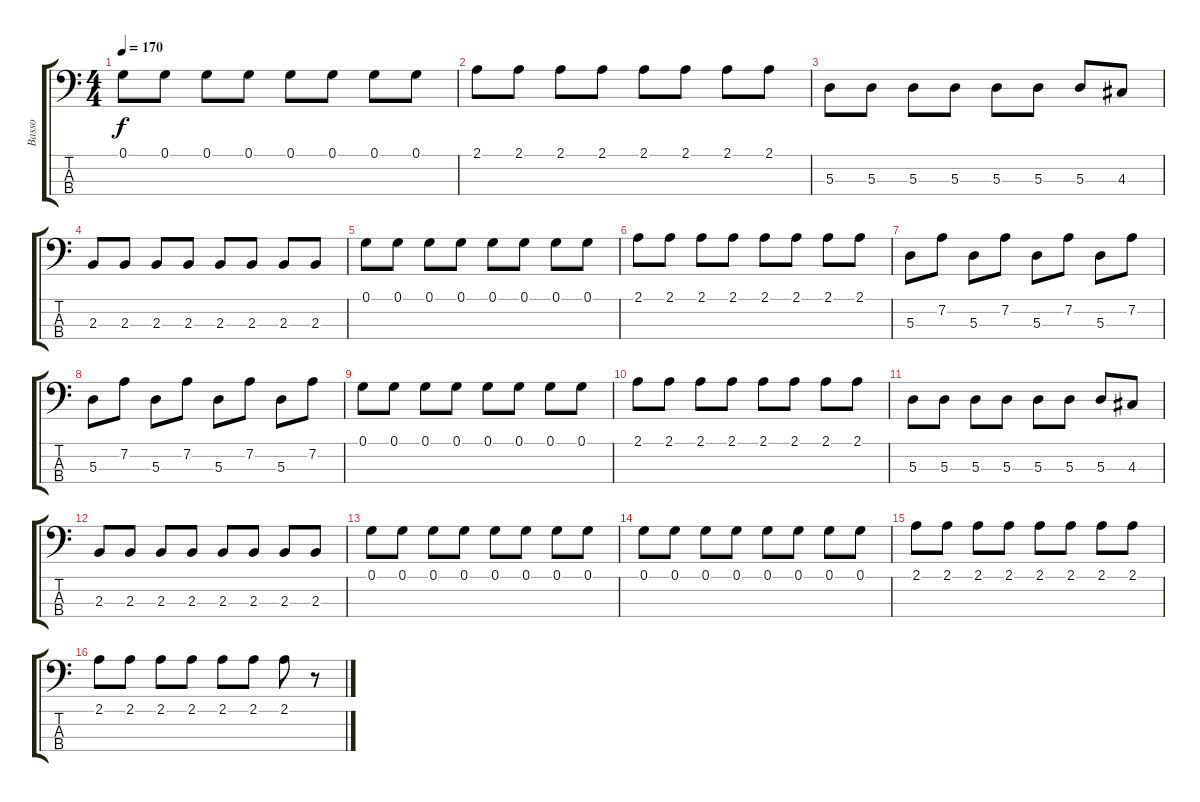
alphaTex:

\track ("Basso" "Basso") {instrument electricbassfinger}
\staff {score tabs}
\tuning (G2 D2 A1 E1) {hide}
\ts (4 4)
\tempo 170
\clef f4
\ks c
0.1.8{dy f} 0.1.8 0.1.8 0.1.8 0.1.8 0.1.8 0.1.8 0.1.8 |
2.1.8 2.1.8 2.1.8 2.1.8 2.1.8 2.1.8 2.1.8 2.1.8 |
5.3.8 5.3.8 5.3.8 5.3.8 5.3.8 5.3.8 5.3.8 4.3.8 |
2.3.8 2.3.8 2.3.8 2.3.8 2.3.8 2.3.8 2.3.8 2.3.8 |
0.1.8 0.1.8 0.1.8 0.1.8 0.1.8 0.1.8 0.1.8 0.1.8 |
2.1.8 2.1.8 2.1.8 2.1.8 2.1.8 2.1.8 2.1.8 2.1.8 |
5.3.8 7.2.8 5.3.8 7.2.8 5.3.8 7.2.8 5.3.8 7.2.8 |
5.3.8 7.2.8 5.3.8 7.2.8 5.3.8 7.2.8 5.3.8 7.2.8 |
0.1.8 0.1.8 0.1.8 0.1.8 0.1.8 0.1.8 0.1.8 0.1.8 |
2.1.8 2.1.8 2.1.8 2.1.8 2.1.8 2.1.8 2.1.8 2.1.8 |
5.3.8 5.3.8 5.3.8 5.3.8 5.3.8 5.3.8 5.3.8 4.3.8 |
2.3.8 2.3.8 2.3.8 2.3.8 2.3.8 2.3.8 2.3.8 2.3.8 |
0.1.8 0.1.8 0.1.8 0.1.8 0.1.8 0.1.8 0.1.8 0.1.8 |
0.1.8 0.1.8 0.1.8 0.1.8 0.1.8 0.1.8 0.1.8 0.1.8 |
2.1.8 2.1.8 2.1.8 2.1.8 2.1.8 2.1.8 2.1.8 2.1.8 |
2.1.8 2.1.8 2.1.8 2.1.8 2.1.8 2.1.8 2.1.8 r.8
